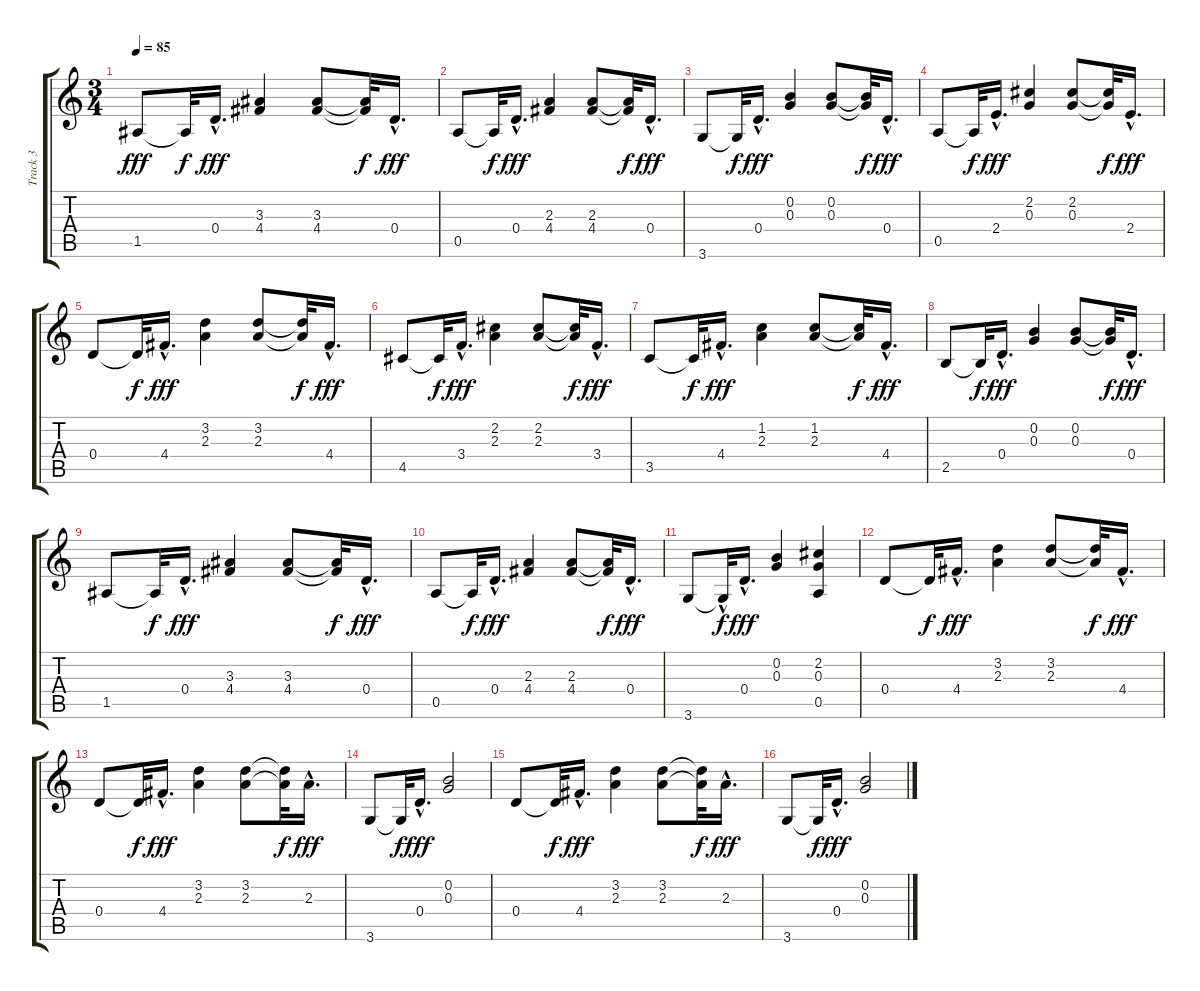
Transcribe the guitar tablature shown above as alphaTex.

\track ("Track 3" "Track 3") {instrument electricguitarjazz}
\staff {score tabs}
\tuning (E4 B3 G3 D3 A2 E2) {hide}
\ts (3 4)
\tempo 85
\clef g2
\ks c
1.5.8{dy fff} 1.5{t}.32{dy f} 0.4{hac}.16{d dy fff} (3.3 4.4).4 (3.3 4.4).8 (3.3{t} 4.4{t}).32{dy f} 0.4{hac}.16{d dy fff} |
0.5.8 0.5{t}.32{dy f} 0.4{hac}.16{d dy fff} (2.3 4.4).4 (2.3 4.4).8 (2.3{t} 4.4{t}).32{dy f} 0.4{hac}.16{d dy fff} |
3.6.8 3.6{t}.32{dy f} 0.4{hac}.16{d dy fff} (0.2 0.3).4 (0.2 0.3).8 (0.2{t} 0.3{t}).32{dy f} 0.4{hac}.16{d dy fff} |
0.5.8 0.5{t}.32{dy f} 2.4{hac}.16{d dy fff} (2.2 0.3).4 (2.2 0.3).8 (2.2{t} 0.3{t}).32{dy f} 2.4{hac}.16{d dy fff} |
0.4.8 0.4{t}.32{dy f} 4.4{hac}.16{d dy fff} (3.2 2.3).4 (3.2 2.3).8 (3.2{t} 2.3{t}).32{dy f} 4.4{hac}.16{d dy fff} |
4.5.8 4.5{t}.32{dy f} 3.4{hac}.16{d dy fff} (2.2 2.3).4 (2.2 2.3).8 (2.2{t} 2.3{t}).32{dy f} 3.4{hac}.16{d dy fff} |
3.5.8 3.5{t}.32{dy f} 4.4{hac}.16{d dy fff} (1.2 2.3).4 (1.2 2.3).8 (1.2{t} 2.3{t}).32{dy f} 4.4{hac}.16{d dy fff} |
2.5.8 2.5{t}.32{dy f} 0.4{hac}.16{d dy fff} (0.2 0.3).4 (0.2 0.3).8 (0.2{t} 0.3{t}).32{dy f} 0.4{hac}.16{d dy fff} |
1.5.8 1.5{t}.32{dy f} 0.4{hac}.16{d dy fff} (3.3 4.4).4 (3.3 4.4).8 (3.3{t} 4.4{t}).32{dy f} 0.4{hac}.16{d dy fff} |
0.5.8 0.5{t}.32{dy f} 0.4{hac}.16{d dy fff} (2.3 4.4).4 (2.3 4.4).8 (2.3{t} 4.4{t}).32{dy f} 0.4{hac}.16{d dy fff} |
3.6.8 3.6{hac t}.32{dy f} 0.4{hac}.16{d dy fff} (0.2 0.3).4 (2.2 0.3 0.5).4 |
0.4.8 0.4{t}.32{dy f} 4.4{hac}.16{d dy fff} (3.2 2.3).4 (3.2 2.3).8 (3.2{t} 2.3{t}).32{dy f} 4.4{hac}.16{d dy fff} |
0.4.8 0.4{t}.32{dy f} 4.4{hac}.16{d dy fff} (3.2 2.3).4 (3.2 2.3).8 (3.2{t} 2.3{t}).32{dy f} 2.3{hac}.16{d dy fff} |
3.6.8 3.6{t}.32{dy f} 0.4{hac}.16{d dy fff} (0.2 0.3).2 |
0.4.8 0.4{t}.32{dy f} 4.4{hac}.16{d dy fff} (3.2 2.3).4 (3.2 2.3).8 (3.2{t} 2.3{t}).32{dy f} 2.3{hac}.16{d dy fff} |
3.6.8 3.6{t}.32{dy f} 0.4{hac}.16{d dy fff} (0.2 0.3).2
